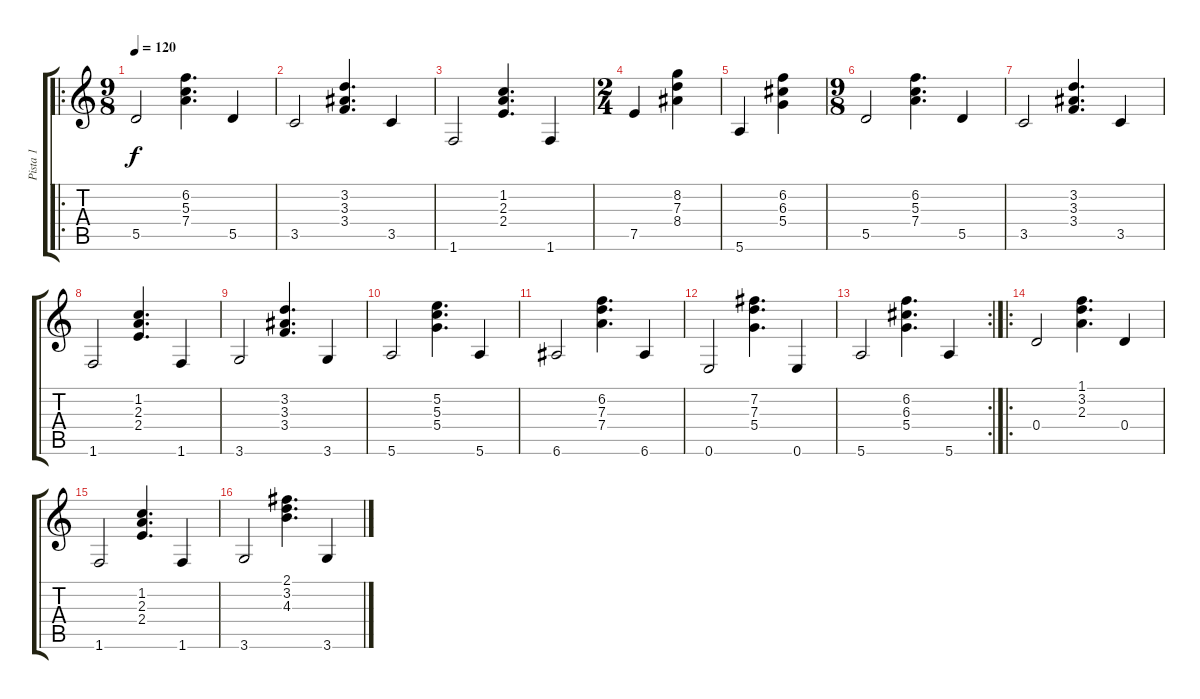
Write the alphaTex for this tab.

\track ("Pista 1" "Pista 1") {instrument acousticguitarsteel}
\staff {score tabs}
\tuning (E4 B3 G3 D3 A2 E2) {hide}
\ro
\ts (9 8)
\tempo 120
\clef g2
\ks c
5.5.2{dy f} (6.2 5.3 7.4).4{d} 5.5.4 |
3.5.2 (3.2 3.3 3.4).4{d} 3.5.4 |
1.6.2 (1.2 2.3 2.4).4{d} 1.6.4 |
\ts (2 4)
7.5.4 (8.2 7.3 8.4).4 |
5.6.4 (6.2 6.3 5.4).4 |
\ts (9 8)
5.5.2 (6.2 5.3 7.4).4{d} 5.5.4 |
3.5.2 (3.2 3.3 3.4).4{d} 3.5.4 |
1.6.2 (1.2 2.3 2.4).4{d} 1.6.4 |
3.6.2 (3.2 3.3 3.4).4{d} 3.6.4 |
5.6.2 (5.2 5.3 5.4).4{d} 5.6.4 |
6.6.2 (6.2 7.3 7.4).4{d} 6.6.4 |
0.6.2 (7.2 7.3 5.4).4{d} 0.6.4 |
\rc 2
5.6.2 (6.2 6.3 5.4).4{d} 5.6.4 |
\ro
0.4.2 (1.1 3.2 2.3).4{d} 0.4.4 |
1.6.2 (1.2 2.3 2.4).4{d} 1.6.4 |
3.6.2 (2.1 3.2 4.3).4{d} 3.6.4
